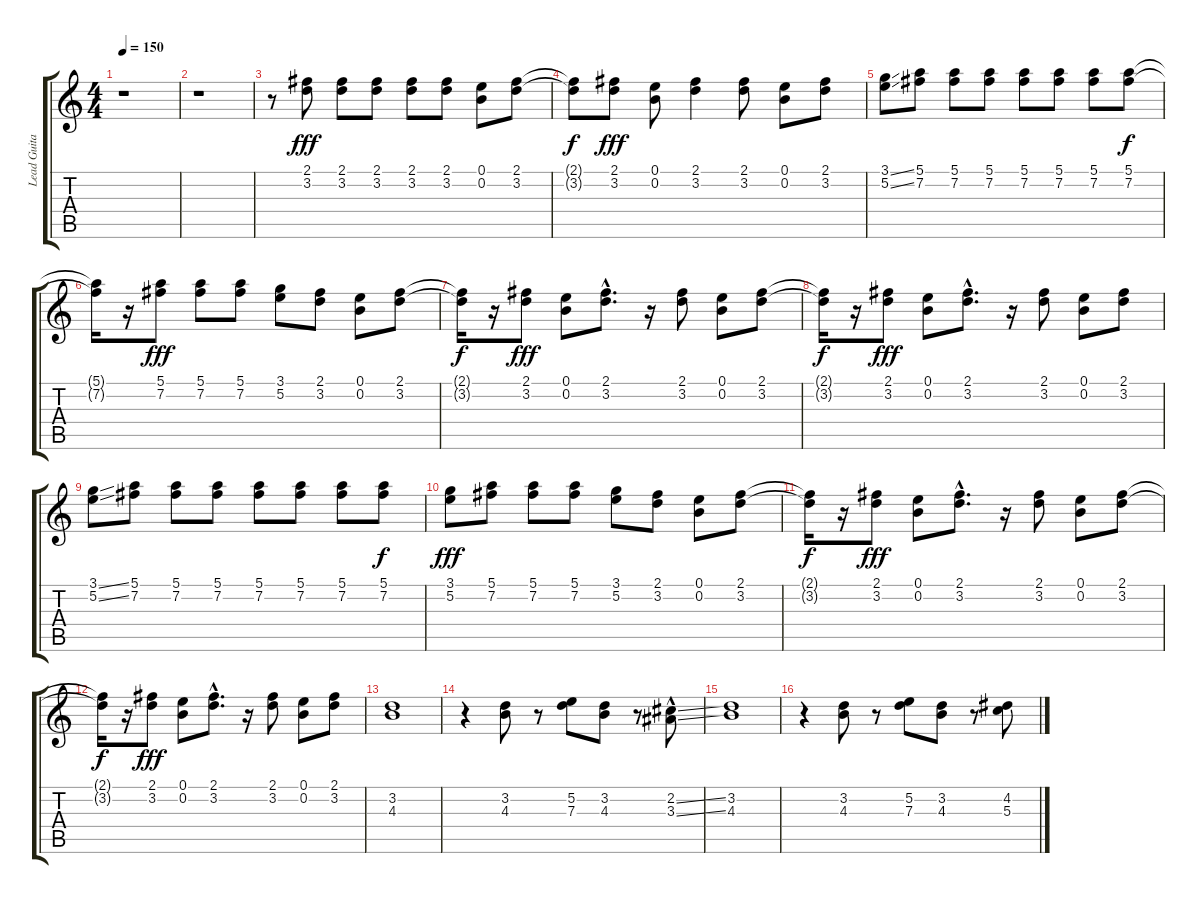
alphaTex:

\track ("Lead Guitar" "Lead Guita") {instrument distortionguitar}
\staff {score tabs}
\tuning (E4 B3 G3 D3 A2 E2) {hide}
\ts (4 4)
\tempo 150
\clef g2
\ks c
r.1{dy fff} |
r.1 |
r.8 (2.1 3.2).8 (2.1 3.2).8 (2.1 3.2).8 (2.1 3.2).8 (2.1 3.2).8 (0.1 0.2).8 (2.1 3.2).8 |
(2.1{t} 3.2{t}).8{dy f} (2.1 3.2).8{dy fff} (0.1 0.2).8 (2.1 3.2).4 (2.1 3.2).8 (0.1 0.2).8 (2.1 3.2).8 |
(3.1{ss} 5.2{ss}).8 (5.1 7.2).8 (5.1 7.2).8 (5.1 7.2).8 (5.1 7.2).8 (5.1 7.2).8 (5.1 7.2).8 (5.1 7.2).8{dy f} |
(5.1{t} 7.2{t}).16 r.16 (5.1 7.2).8{dy fff} (5.1 7.2).8 (5.1 7.2).8 (3.1 5.2).8 (2.1 3.2).8 (0.1 0.2).8 (2.1 3.2).8 |
(2.1{t} 3.2{t}).16{dy f} r.16 (2.1 3.2).8{dy fff} (0.1 0.2).8 (2.1{hac} 3.2{hac}).8{d} r.16 (2.1 3.2).8 (0.1 0.2).8 (2.1 3.2).8 |
(2.1{t} 3.2{t}).16{dy f} r.16 (2.1 3.2).8{dy fff} (0.1 0.2).8 (2.1{hac} 3.2{hac}).8{d} r.16 (2.1 3.2).8 (0.1 0.2).8 (2.1 3.2).8 |
(3.1{ss} 5.2{ss}).8 (5.1 7.2).8 (5.1 7.2).8 (5.1 7.2).8 (5.1 7.2).8 (5.1 7.2).8 (5.1 7.2).8 (5.1 7.2).8{dy f} |
(3.1 5.2).8{dy fff} (5.1 7.2).8 (5.1 7.2).8 (5.1 7.2).8 (3.1 5.2).8 (2.1 3.2).8 (0.1 0.2).8 (2.1 3.2).8 |
(2.1{t} 3.2{t}).16{dy f} r.16 (2.1 3.2).8{dy fff} (0.1 0.2).8 (2.1{hac} 3.2{hac}).8{d} r.16 (2.1 3.2).8 (0.1 0.2).8 (2.1 3.2).8 |
(2.1{t} 3.2{t}).16{dy f} r.16 (2.1 3.2).8{dy fff} (0.1 0.2).8 (2.1{hac} 3.2{hac}).8{d} r.16 (2.1 3.2).8 (0.1 0.2).8 (2.1 3.2).8 |
(3.2 4.3).1 |
r.4 (3.2 4.3).8 r.8 (5.2 7.3).8 (3.2 4.3).8 r.8 (2.2{ss hac} 3.3{ss}).8 |
(3.2 4.3).1 |
r.4 (3.2 4.3).8 r.8 (5.2 7.3).8 (3.2 4.3).8 r.8 (4.2{ss} 5.3{ss}).8
